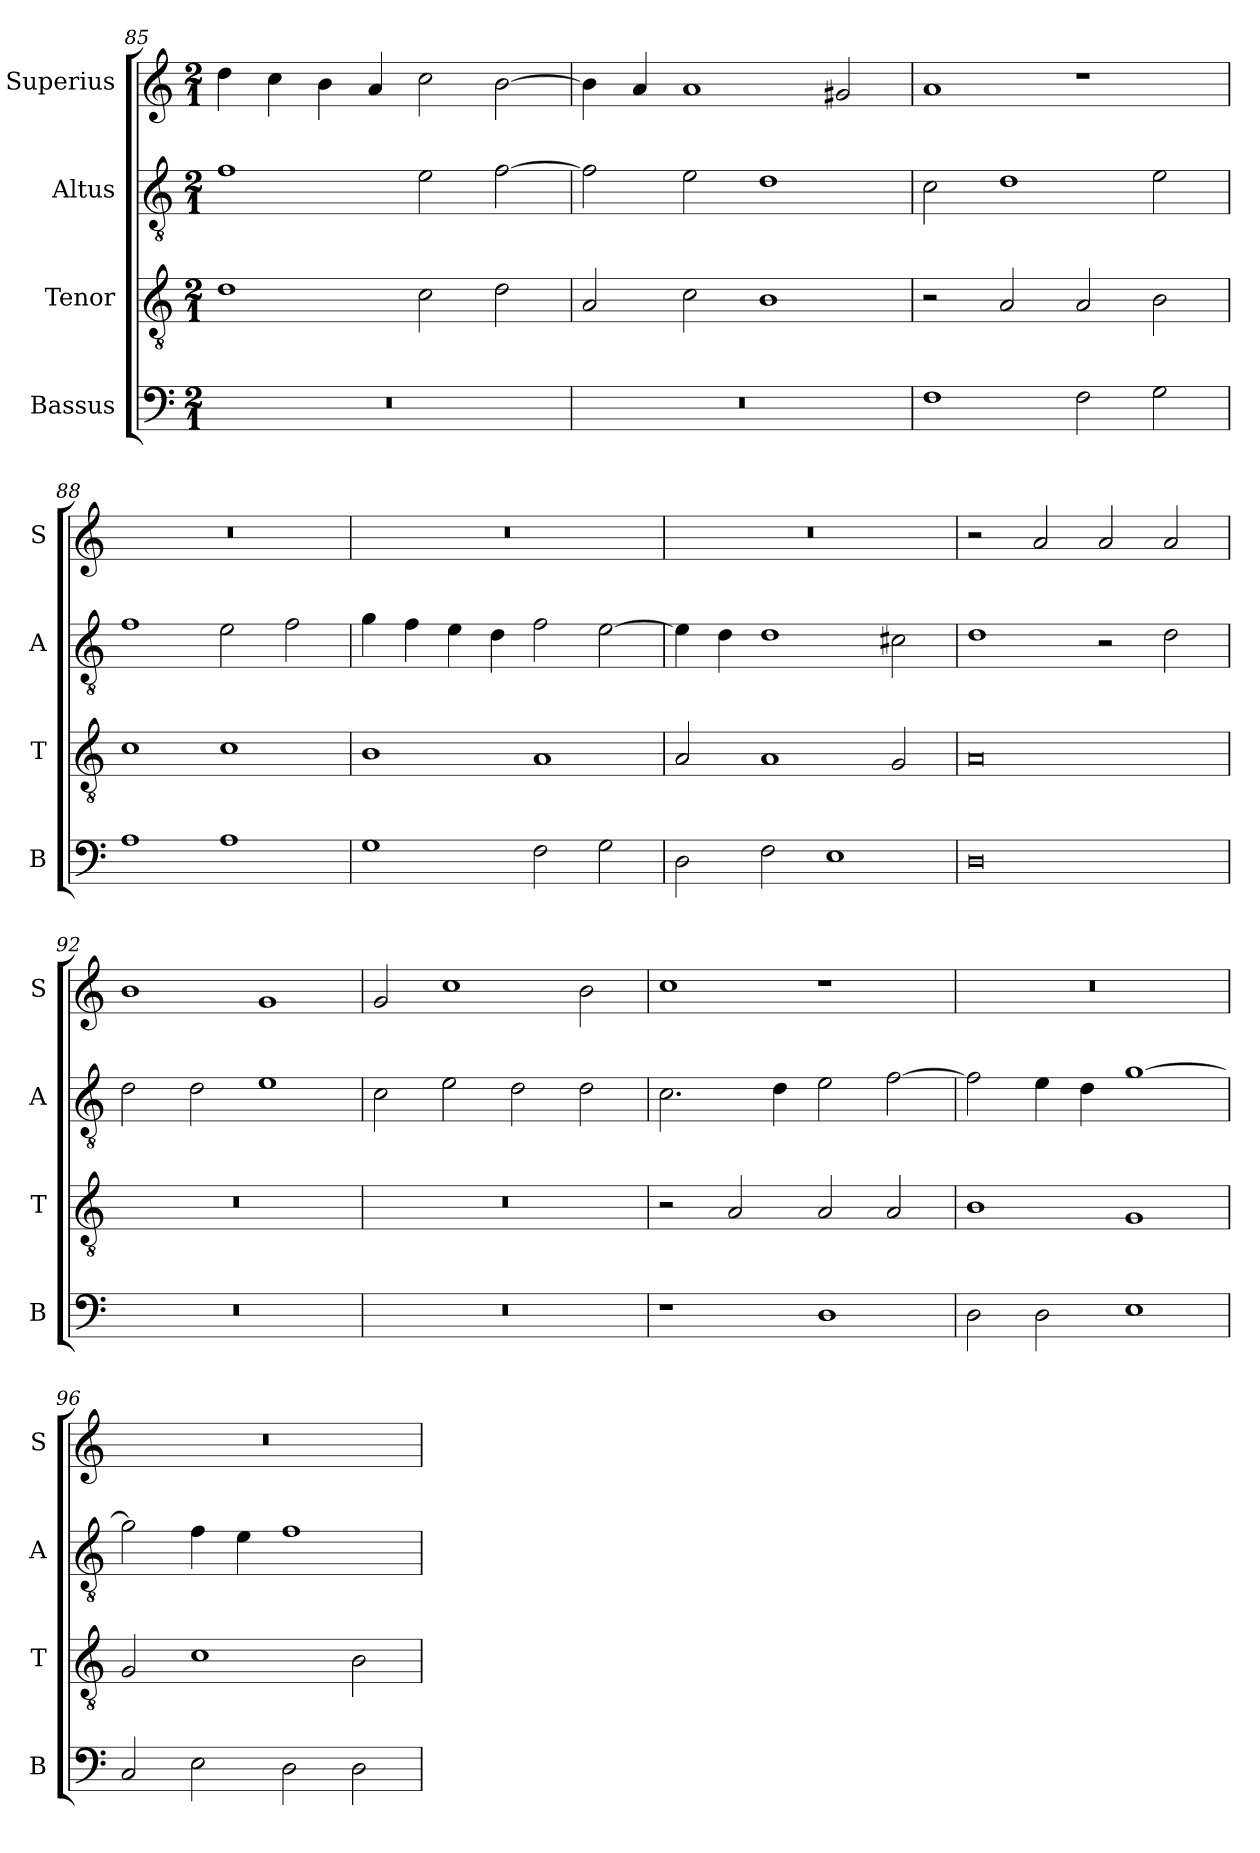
**kern	**kern	**kern	**kern
*part4	*part3	*part2	*part1
*staff4	*staff3	*staff2	*staff1
*I"Bassus	*I"Tenor	*I"Altus	*I"Superius
*I'B	*I'T	*I'A	*I'S
*clefF4	*clefGv2	*clefGv2	*clefG2
*k[]	*k[]	*k[]	*k[]
*M2/1	*M2/1	*M2/1	*M2/1
=85	=85	=85	=85
0r	1d	1f	4dd\
.	.	.	4cc\
.	.	.	4b\
.	.	.	4a/
.	2c\	2e\	2cc\
.	2d\	[2f\	[2b\
=86	=86	=86	=86
0r	2A/	2f\]	4b\]
.	.	.	4a/
.	2c\	2e\	1a
.	1B	1d	.
.	.	.	2g#X/
=87	=87	=87	=87
1F	2r	2c\	1a
.	2A/	1d	.
2F\	2A/	.	1r
2G\	2B\	2e\	.
=88	=88	=88	=88
1A	1c	1f	0r
1A	1c	2e\	.
.	.	2f\	.
=89	=89	=89	=89
1G	1B	4g\	0r
.	.	4f\	.
.	.	4e\	.
.	.	4d\	.
2F\	1A	2f\	.
2G\	.	[2e\	.
=90	=90	=90	=90
2D\	2A/	4e\]	0r
.	.	4d\	.
2F\	1A	1d	.
1E	.	.	.
.	2G/	2c#X\	.
=91	=91	=91	=91
0D	0A	1d	2r
.	.	.	2a/
.	.	2r	2a/
.	.	2d\	2a/
=92	=92	=92	=92
0r	0r	2d\	1b
.	.	2d\	.
.	.	1e	1g
=93	=93	=93	=93
0r	0r	2c\	2g/
.	.	2e\	1cc
.	.	2d\	.
.	.	2d\	2b\
=94	=94	=94	=94
1r	2r	2.c\	1cc
.	2A/	.	.
.	.	4d\	.
1D	2A/	2e\	1r
.	2A/	[2f\	.
=95	=95	=95	=95
2D\	1B	2f\]	0r
2D\	.	4e\	.
.	.	4d\	.
1E	1G	[1g	.
=96	=96	=96	=96
2C/	2G/	2g\]	0r
2E\	1c	4f\	.
.	.	4e\	.
2D\	.	1f	.
2D\	2B\	.	.
=	=	=	=
*-	*-	*-	*-
